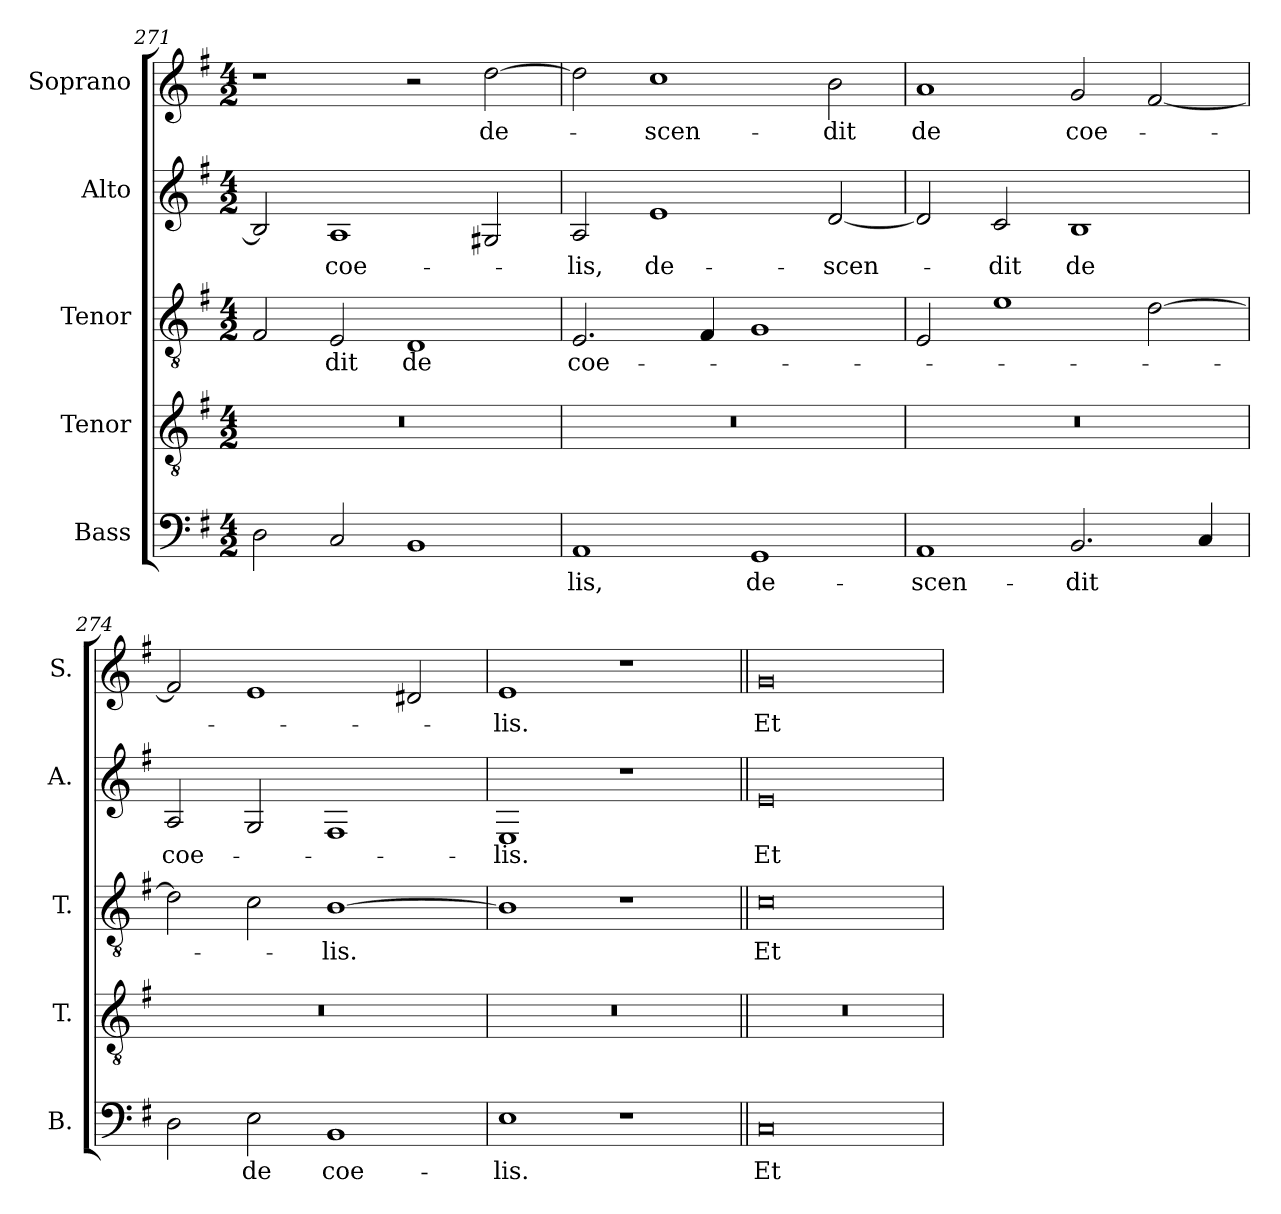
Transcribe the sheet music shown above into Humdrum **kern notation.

**kern	**text	**kern	**kern	**text	**kern	**text	**kern	**text
*part5	*part5	*part4	*part3	*part3	*part2	*part2	*part1	*part1
*staff5	*staff5	*staff4	*staff3	*staff3	*staff2	*staff2	*staff1	*staff1
*I"Bass	*	*I"Tenor	*I"Tenor	*	*I"Alto	*	*I"Soprano	*
*I'B.	*	*I'T.	*I'T.	*	*I'A.	*	*I'S.	*
*clefF4	*	*clefGv2	*clefGv2	*	*clefG2	*	*clefG2	*
*	*	*ITrd7c12	*ITrd7c12	*	*	*	*	*
*k[f#]	*	*k[f#]	*k[f#]	*	*k[f#]	*	*k[f#]	*
*G:	*	*G:	*G:	*	*G:	*	*G:	*
*M4/2	*	*M4/2	*M4/2	*	*M4/2	*	*M4/2	*
=271	=271	=271	=271	=271	=271	=271	=271	=271
!	!	!LO:N:vis=1	!	!	!	!	!	!
2Di\	.	0r	2FF#i/	.	2Bi/]	.	1r	.
!	!	!	!	!LO:LY:b:color=#000000	!	!	!	!
!	!	!	!	!	!	!LO:LY:b:color=#000000	!	!
2Ci/	.	.	2EEi/	-dit	1Ai	coe-	.	.
!	!	!	!	!LO:LY:b:color=#000000	!	!	!	!
1BBi	.	.	1DDi	de	.	.	2r	.
!	!	!	!	!	!	!	!	!LO:LY:b:color=#000000
.	.	.	.	.	2G#Xi/	.	[2ddi\	de-
=272	=272	=272	=272	=272	=272	=272	=272	=272
!	!LO:LY:b:color=#000000	!LO:N:vis=1	!	!	!	!	!	!
!	!	!	!	!LO:LY:b:color=#000000	!	!	!	!
!	!	!	!	!	!	!LO:LY:b:color=#000000	!	!
1AAi	-lis,	0r	2.EEi/	coe-	2Ai/	-lis,	2ddi\]	.
!	!	!	!	!	!	!LO:LY:b:color=#000000	!	!
!	!	!	!	!	!	!	!	!LO:LY:b:color=#000000
.	.	.	.	.	1ei	de-	1cci	-scen-
.	.	.	4FF#i/	.	.	.	.	.
!	!LO:LY:b:color=#000000	!	!	!	!	!	!	!
1GGi	de-	.	1GGi	.	.	.	.	.
!	!	!	!	!	!	!LO:LY:b:color=#000000	!	!
!	!	!	!	!	!	!	!	!LO:LY:b:color=#000000
.	.	.	.	.	[2di/	-scen-	2bi\	-dit
=273	=273	=273	=273	=273	=273	=273	=273	=273
!	!LO:LY:b:color=#000000	!LO:N:vis=1	!	!	!	!	!	!
!	!	!	!	!	!	!	!	!LO:LY:b:color=#000000
1AAi	-scen-	0r	2EEi/	.	2di/]	.	1ai	de
!	!	!	!	!	!	!LO:LY:b:color=#000000	!	!
.	.	.	1Ei	.	2ci/	-dit	.	.
!	!LO:LY:b:color=#000000	!	!	!	!	!	!	!
!	!	!	!	!	!	!LO:LY:b:color=#000000	!	!
!	!	!	!	!	!	!	!	!LO:LY:b:color=#000000
2.BBi/	-dit	.	.	.	1Bi	de	2gi/	coe-
.	.	.	[2Di\	.	.	.	[2f#i/	.
4Ci/	.	.	.	.	.	.	.	.
=274	=274	=274	=274	=274	=274	=274	=274	=274
!	!	!LO:N:vis=1	!	!	!	!	!	!
!	!	!	!	!	!	!LO:LY:b:color=#000000	!	!
2Di\	.	0r	2Di\]	.	2Ai/	coe-	2f#i/]	.
!	!LO:LY:b:color=#000000	!	!	!	!	!	!	!
2Ei\	de	.	2Ci\	.	2Gi/	.	1ei	.
!	!LO:LY:b:color=#000000	!	!	!	!	!	!	!
!	!	!	!	!LO:LY:b:color=#000000	!	!	!	!
1BBi	coe-	.	[1BBi	-lis.	1F#i	.	.	.
.	.	.	.	.	.	.	2d#Xi/	.
=275	=275	=275	=275	=275	=275	=275	=275	=275
!	!LO:LY:b:color=#000000	!LO:N:vis=1	!	!	!	!	!	!
!	!	!	!	!	!	!LO:LY:b:color=#000000	!	!
!	!	!	!	!	!	!	!	!LO:LY:b:color=#000000
1Ei	-lis.	0r	1BBi]	.	1Ei	-lis.	1ei	-lis.
1r	.	.	1r	.	1r	.	1r	.
!!LO:LB:g=z
=276||	=276||	=276||	=276||	=276||	=276||	=276||	=276||	=276||
!	!LO:LY:b:color=#000000	!LO:N:vis=1	!	!	!	!	!	!
!	!	!	!	!LO:LY:b:color=#000000	!	!	!	!
!	!	!	!	!	!	!LO:LY:b:color=#000000	!	!
!	!	!	!	!	!	!	!	!LO:LY:b:color=#000000
0Ci	Et	0r	0Ci	Et	0ei	Et	0gi	Et
=	=	=	=	=	=	=	=	=
*-	*-	*-	*-	*-	*-	*-	*-	*-
